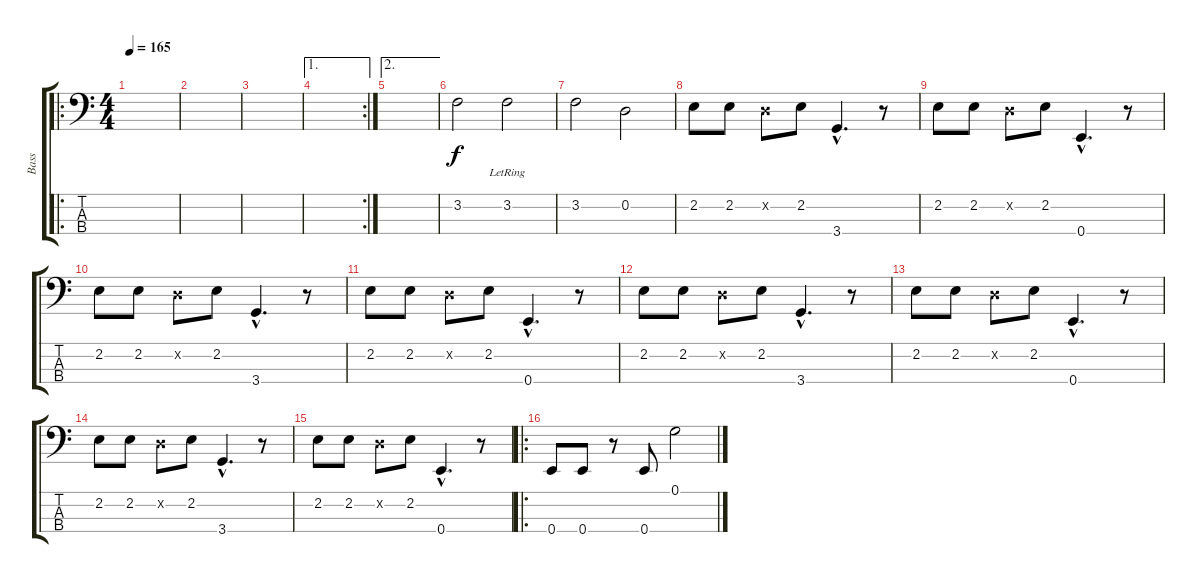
\track ("Bass" "Bass") {instrument electricbassfinger}
\staff {score tabs}
\tuning (G2 D2 A1 E1) {hide}
\ro
\ts (4 4)
\tempo 165
\clef f4
\ks c
|
|
|
\ae 1
\rc 2
|
\ae 2
|
3.2.2 3.2{lr}.2 |
3.2.2 0.2.2 |
2.2.8 2.2.8 0.2{x}.8 2.2.8 3.4{hac}.4{d} r.8 |
2.2.8 2.2.8 0.2{x}.8 2.2.8 0.4{hac}.4{d} r.8 |
2.2.8 2.2.8 0.2{x}.8 2.2.8 3.4{hac}.4{d} r.8 |
2.2.8 2.2.8 0.2{x}.8 2.2.8 0.4{hac}.4{d} r.8 |
2.2.8 2.2.8 0.2{x}.8 2.2.8 3.4{hac}.4{d} r.8 |
2.2.8 2.2.8 0.2{x}.8 2.2.8 0.4{hac}.4{d} r.8 |
2.2.8 2.2.8 0.2{x}.8 2.2.8 3.4{hac}.4{d} r.8 |
2.2.8 2.2.8 0.2{x}.8 2.2.8 0.4{hac}.4{d} r.8 |
\ro
0.4.8 0.4.8 r.8 0.4.8 0.1.2
